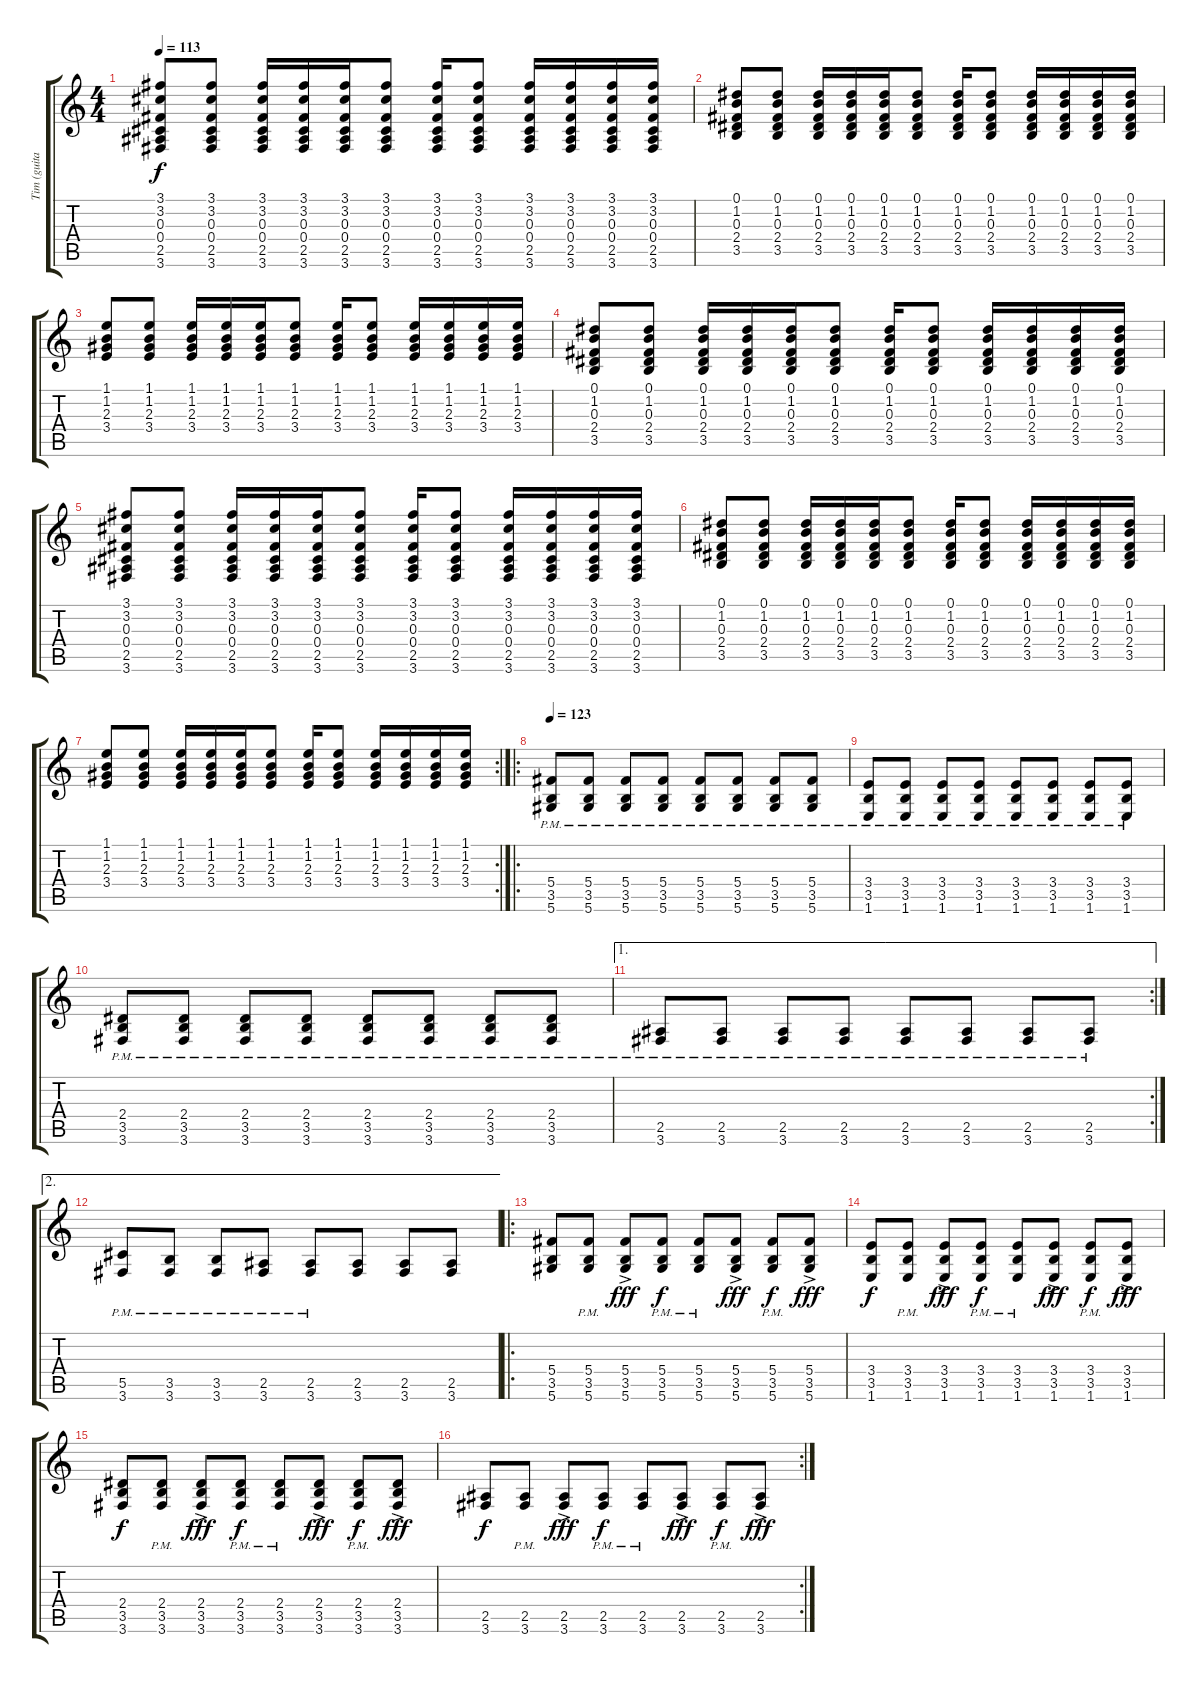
\track ("Tim (guitar)" "Tim (guita") {mute instrument acousticguitarsteel}
\staff {score tabs}
\tuning (Eb4 Bb3 Gb3 Db3 Ab2 Eb2) {hide}
\ts (4 4)
\tempo 113
\clef g2
\ks c
(3.1 3.2 0.3 0.4 2.5 3.6).8{dy f} (3.1 3.2 0.3 0.4 2.5 3.6).8 (3.1 3.2 0.3 0.4 2.5 3.6).16 (3.1 3.2 0.3 0.4 2.5 3.6).16 (3.1 3.2 0.3 0.4 2.5 3.6).16 (3.1 3.2 0.3 0.4 2.5 3.6).8 (3.1 3.2 0.3 0.4 2.5 3.6).16 (3.1 3.2 0.3 0.4 2.5 3.6).8 (3.1 3.2 0.3 0.4 2.5 3.6).16 (3.1 3.2 0.3 0.4 2.5 3.6).16 (3.1 3.2 0.3 0.4 2.5 3.6).16 (3.1 3.2 0.3 0.4 2.5 3.6).16 |
(0.1 1.2 0.3 2.4 3.5).8 (0.1 1.2 0.3 2.4 3.5).8 (0.1 1.2 0.3 2.4 3.5).16 (0.1 1.2 0.3 2.4 3.5).16 (0.1 1.2 0.3 2.4 3.5).16 (0.1 1.2 0.3 2.4 3.5).8 (0.1 1.2 0.3 2.4 3.5).16 (0.1 1.2 0.3 2.4 3.5).8 (0.1 1.2 0.3 2.4 3.5).16 (0.1 1.2 0.3 2.4 3.5).16 (0.1 1.2 0.3 2.4 3.5).16 (0.1 1.2 0.3 2.4 3.5).16 |
(1.1 1.2 2.3 3.4).8 (1.1 1.2 2.3 3.4).8 (1.1 1.2 2.3 3.4).16 (1.1 1.2 2.3 3.4).16 (1.1 1.2 2.3 3.4).16 (1.1 1.2 2.3 3.4).8 (1.1 1.2 2.3 3.4).16 (1.1 1.2 2.3 3.4).8 (1.1 1.2 2.3 3.4).16 (1.1 1.2 2.3 3.4).16 (1.1 1.2 2.3 3.4).16 (1.1 1.2 2.3 3.4).16 |
(0.1 1.2 0.3 2.4 3.5).8 (0.1 1.2 0.3 2.4 3.5).8 (0.1 1.2 0.3 2.4 3.5).16 (0.1 1.2 0.3 2.4 3.5).16 (0.1 1.2 0.3 2.4 3.5).16 (0.1 1.2 0.3 2.4 3.5).8 (0.1 1.2 0.3 2.4 3.5).16 (0.1 1.2 0.3 2.4 3.5).8 (0.1 1.2 0.3 2.4 3.5).16 (0.1 1.2 0.3 2.4 3.5).16 (0.1 1.2 0.3 2.4 3.5).16 (0.1 1.2 0.3 2.4 3.5).16 |
(3.1 3.2 0.3 0.4 2.5 3.6).8 (3.1 3.2 0.3 0.4 2.5 3.6).8 (3.1 3.2 0.3 0.4 2.5 3.6).16 (3.1 3.2 0.3 0.4 2.5 3.6).16 (3.1 3.2 0.3 0.4 2.5 3.6).16 (3.1 3.2 0.3 0.4 2.5 3.6).8 (3.1 3.2 0.3 0.4 2.5 3.6).16 (3.1 3.2 0.3 0.4 2.5 3.6).8 (3.1 3.2 0.3 0.4 2.5 3.6).16 (3.1 3.2 0.3 0.4 2.5 3.6).16 (3.1 3.2 0.3 0.4 2.5 3.6).16 (3.1 3.2 0.3 0.4 2.5 3.6).16 |
(0.1 1.2 0.3 2.4 3.5).8 (0.1 1.2 0.3 2.4 3.5).8 (0.1 1.2 0.3 2.4 3.5).16 (0.1 1.2 0.3 2.4 3.5).16 (0.1 1.2 0.3 2.4 3.5).16 (0.1 1.2 0.3 2.4 3.5).8 (0.1 1.2 0.3 2.4 3.5).16 (0.1 1.2 0.3 2.4 3.5).8 (0.1 1.2 0.3 2.4 3.5).16 (0.1 1.2 0.3 2.4 3.5).16 (0.1 1.2 0.3 2.4 3.5).16 (0.1 1.2 0.3 2.4 3.5).16 |
\rc 2
(1.1 1.2 2.3 3.4).8 (1.1 1.2 2.3 3.4).8 (1.1 1.2 2.3 3.4).16 (1.1 1.2 2.3 3.4).16 (1.1 1.2 2.3 3.4).16 (1.1 1.2 2.3 3.4).8 (1.1 1.2 2.3 3.4).16 (1.1 1.2 2.3 3.4).8 (1.1 1.2 2.3 3.4).16 (1.1 1.2 2.3 3.4).16 (1.1 1.2 2.3 3.4).16 (1.1 1.2 2.3 3.4).16 |
\ro
\tempo 123
(5.4{pm} 3.5{pm} 5.6{pm}).8 (5.4{pm} 3.5{pm} 5.6{pm}).8 (5.4{pm} 3.5{pm} 5.6{pm}).8 (5.4{pm} 3.5{pm} 5.6{pm}).8 (5.4{pm} 3.5{pm} 5.6{pm}).8 (5.4{pm} 3.5{pm} 5.6{pm}).8 (5.4{pm} 3.5{pm} 5.6{pm}).8 (5.4{pm} 3.5{pm} 5.6{pm}).8 |
(3.4{pm} 3.5{pm} 1.6{pm}).8 (3.4{pm} 3.5{pm} 1.6{pm}).8 (3.4{pm} 3.5{pm} 1.6{pm}).8 (3.4{pm} 3.5{pm} 1.6{pm}).8 (3.4{pm} 3.5{pm} 1.6{pm}).8 (3.4{pm} 3.5{pm} 1.6{pm}).8 (3.4{pm} 3.5{pm} 1.6{pm}).8 (3.4{pm} 3.5{pm} 1.6{pm}).8 |
(2.4{pm} 3.5{pm} 3.6{pm}).8 (2.4{pm} 3.5{pm} 3.6{pm}).8 (2.4{pm} 3.5{pm} 3.6{pm}).8 (2.4{pm} 3.5{pm} 3.6{pm}).8 (2.4{pm} 3.5{pm} 3.6{pm}).8 (2.4{pm} 3.5{pm} 3.6{pm}).8 (2.4{pm} 3.5{pm} 3.6{pm}).8 (2.4{pm} 3.5{pm} 3.6{pm}).8 |
\ae 1
\rc 2
(2.5{pm} 3.6{pm}).8 (2.5{pm} 3.6{pm}).8 (2.5{pm} 3.6{pm}).8 (2.5{pm} 3.6{pm}).8 (2.5{pm} 3.6{pm}).8 (2.5{pm} 3.6{pm}).8 (2.5{pm} 3.6{pm}).8 (2.5{pm} 3.6{pm}).8 |
\ae 2
(5.5{pm} 3.6{pm}).8 (3.5{pm} 3.6{pm}).8 (3.5{pm} 3.6{pm}).8 (2.5{pm} 3.6{pm}).8 (2.5{pm} 3.6{pm}).8 (2.5 3.6).8 (2.5 3.6).8 (2.5 3.6).8 |
\ro
(5.4 3.5 5.6).8 (5.4{pm} 3.5{pm} 5.6{pm}).8 (5.4{ac} 3.5{ac} 5.6{ac}).8{dy fff} (5.4{pm} 3.5{pm} 5.6{pm}).8{dy f} (5.4{pm} 3.5{pm} 5.6{pm}).8 (5.4{ac} 3.5{ac} 5.6{ac}).8{dy fff} (5.4{pm} 3.5{pm} 5.6{pm}).8{dy f} (5.4{ac} 3.5{ac} 5.6{ac}).8{dy fff} |
(3.4 3.5 1.6).8{dy f} (3.4{pm} 3.5{pm} 1.6{pm}).8 (3.4{ac} 3.5{ac} 1.6{ac}).8{dy fff} (3.4{pm} 3.5{pm} 1.6{pm}).8{dy f} (3.4{pm} 3.5{pm} 1.6{pm}).8 (3.4{ac} 3.5{ac} 1.6{ac}).8{dy fff} (3.4{pm} 3.5{pm} 1.6{pm}).8{dy f} (3.4{ac} 3.5{ac} 1.6{ac}).8{dy fff} |
(2.4 3.5 3.6).8{dy f} (2.4{pm} 3.5{pm} 3.6{pm}).8 (2.4{ac} 3.5{ac} 3.6{ac}).8{dy fff} (2.4{pm} 3.5{pm} 3.6{pm}).8{dy f} (2.4{pm} 3.5{pm} 3.6{pm}).8 (2.4{ac} 3.5{ac} 3.6{ac}).8{dy fff} (2.4{pm} 3.5{pm} 3.6{pm}).8{dy f} (2.4{ac} 3.5 3.6{ac}).8{dy fff} |
\rc 2
(2.5 3.6).8{dy f} (2.5{pm} 3.6{pm}).8 (2.5 3.6{ac}).8{dy fff} (2.5{pm} 3.6{pm}).8{dy f} (2.5{pm} 3.6{pm}).8 (2.5 3.6{ac}).8{dy fff} (2.5{pm} 3.6{pm}).8{dy f} (2.5 3.6{ac}).8{dy fff}
